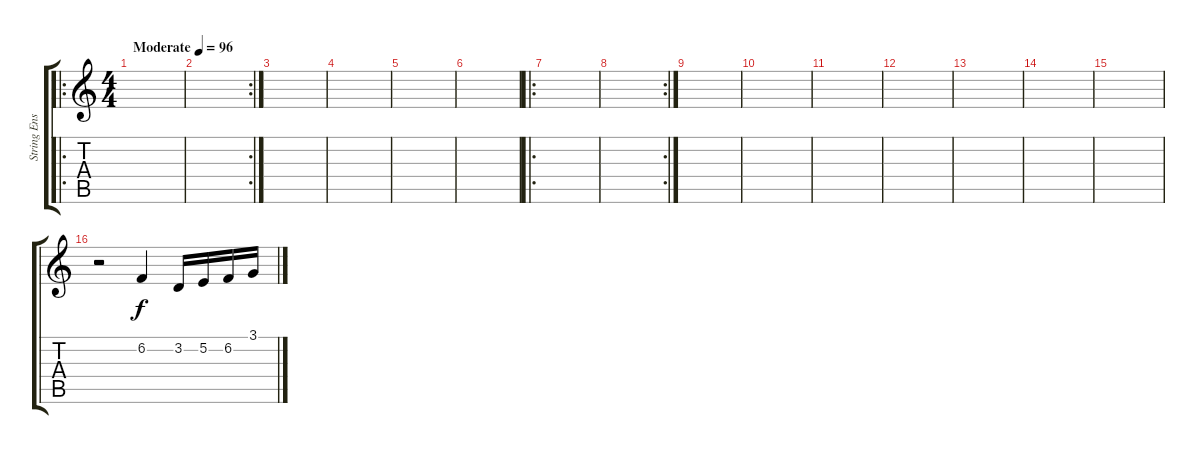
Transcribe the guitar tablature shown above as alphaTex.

\track ("String Ensemble" "String Ens") {instrument stringensemble1}
\staff {score tabs}
\tuning (E4 B3 G3 D3 A2 E2) {hide}
\ro
\ts (4 4)
\tempo (96 "Moderate")
\clef g2
\ks c
|
\rc 2
|
|
|
|
|
\ro
|
\rc 2
|
|
|
|
|
|
|
|
r.2 6.2.4 3.2.16 5.2.16 6.2.16 3.1.16
